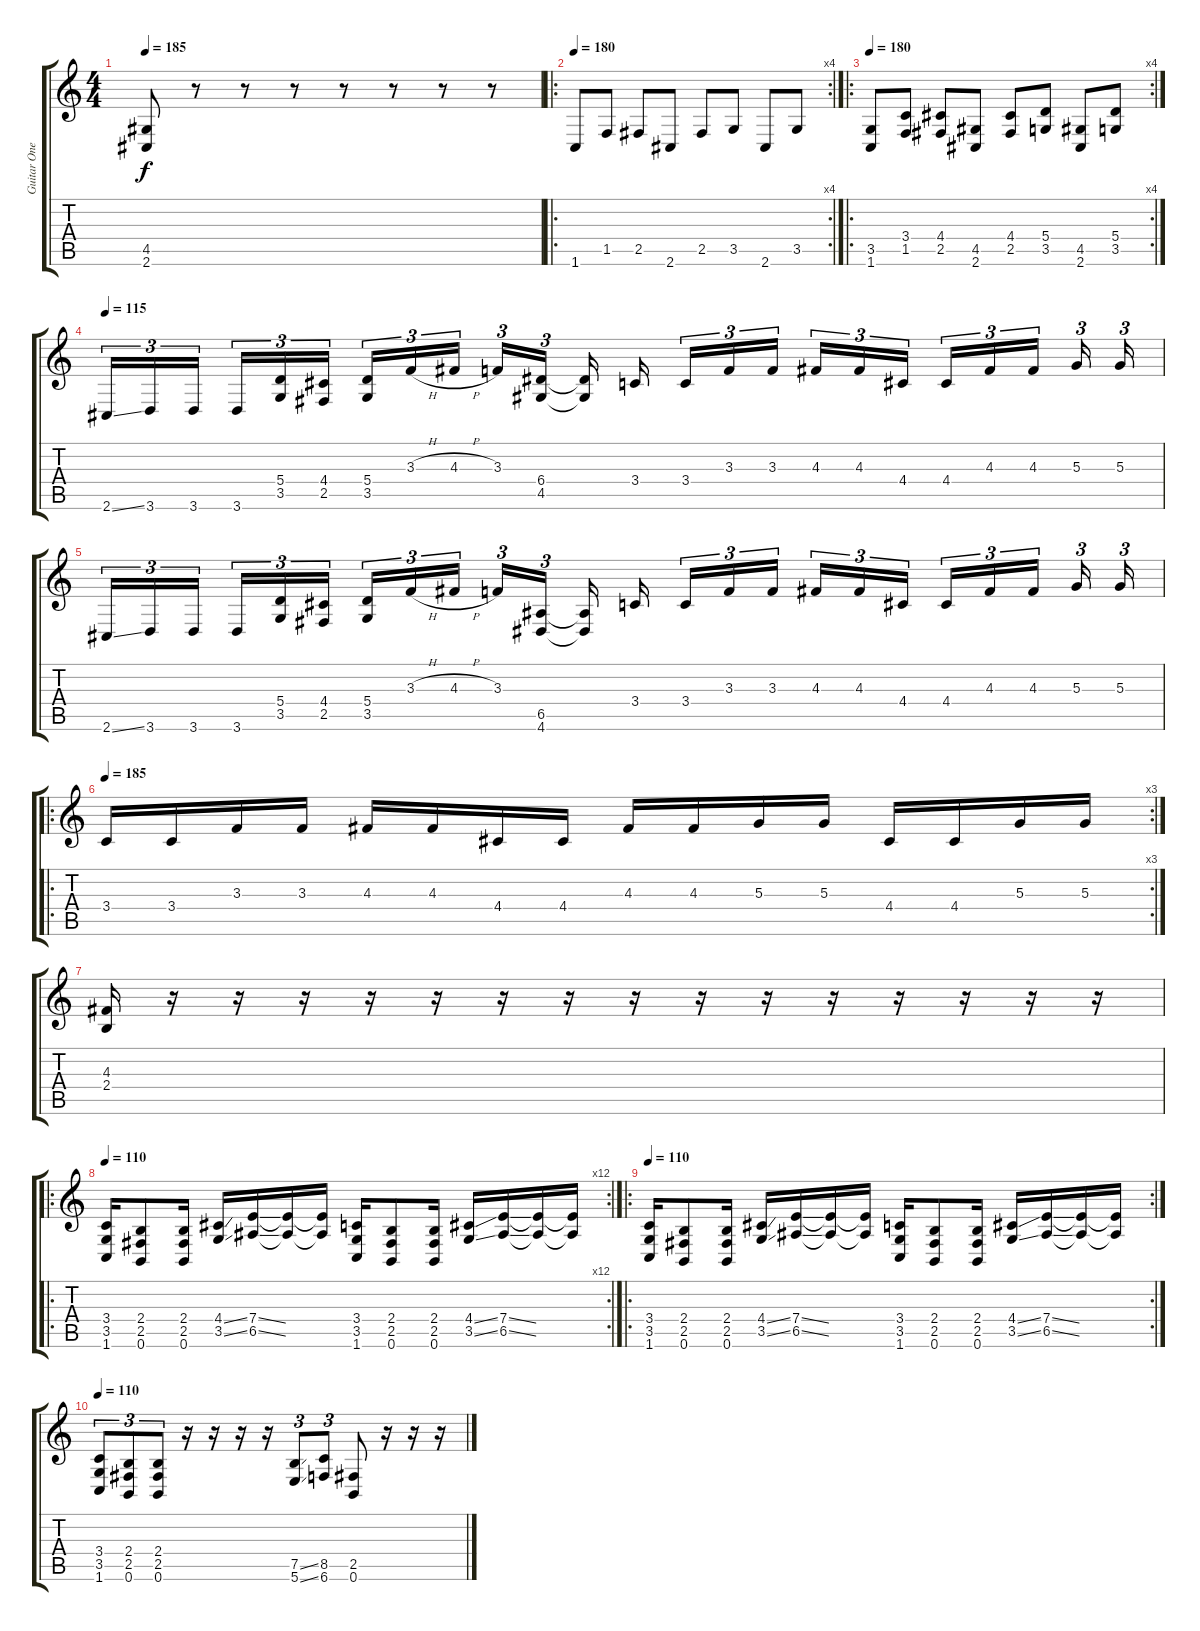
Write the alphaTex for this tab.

\track ("Guitar One" "Guitar One") {instrument distortionguitar}
\staff {score tabs}
\tuning (B3 Gb3 D3 A2 E2 B1) {hide}
\ts (4 4)
\tempo 185
\clef g2
\ks c
(4.5 2.6).8{dy f} r.8 r.8 r.8 r.8 r.8 r.8 r.8 |
\ro
\rc 4
\tempo 180
1.6.8 1.5.8 2.5.8 2.6.8 2.5.8 3.5.8 2.6.8 3.5.8 |
\ro
\rc 4
\tempo 180
(3.5 1.6).8 (3.4 1.5).8 (4.4 2.5).8 (4.5 2.6).8 (4.4 2.5).8 (5.4 3.5).8 (4.5 2.6).8 (5.4 3.5).8 |
\tempo 115
2.6{ss}.16{tu (3 2)} 3.6.16{tu (3 2)} 3.6.16{tu (3 2)} 3.6.16{tu (3 2)} (5.4 3.5).16{tu (3 2)} (4.4 2.5).16{tu (3 2)} (5.4 3.5).16{tu (3 2)} 3.3{h}.16{tu (3 2)} 4.3{h}.16{tu (3 2)} 3.3.16{tu (3 2)} (6.4 4.5).16{tu (3 2)} (6.4{t} 4.5{t}).16 3.4.16 3.4.16{tu (3 2)} 3.3.16{tu (3 2)} 3.3.16{tu (3 2)} 4.3.16{tu (3 2)} 4.3.16{tu (3 2)} 4.4.16{tu (3 2)} 4.4.16{tu (3 2)} 4.3.16{tu (3 2)} 4.3.16{tu (3 2)} 5.3.16{tu (3 2)} 5.3.16{tu (3 2)} |
2.6{ss}.16{tu (3 2)} 3.6.16{tu (3 2)} 3.6.16{tu (3 2)} 3.6.16{tu (3 2)} (5.4 3.5).16{tu (3 2)} (4.4 2.5).16{tu (3 2)} (5.4 3.5).16{tu (3 2)} 3.3{h}.16{tu (3 2)} 4.3{h}.16{tu (3 2)} 3.3.16{tu (3 2)} (6.5 4.6).16{tu (3 2)} (6.5{t} 4.6{t}).16 3.4.16 3.4.16{tu (3 2)} 3.3.16{tu (3 2)} 3.3.16{tu (3 2)} 4.3.16{tu (3 2)} 4.3.16{tu (3 2)} 4.4.16{tu (3 2)} 4.4.16{tu (3 2)} 4.3.16{tu (3 2)} 4.3.16{tu (3 2)} 5.3.16{tu (3 2)} 5.3.16{tu (3 2)} |
\ro
\rc 3
\tempo 185
3.4.16 3.4.16 3.3.16 3.3.16 4.3.16 4.3.16 4.4.16 4.4.16 4.3.16 4.3.16 5.3.16 5.3.16 4.4.16 4.4.16 5.3.16 5.3.16 |
(4.3 2.4).16 r.16 r.16 r.16 r.16 r.16 r.16 r.16 r.16 r.16 r.16 r.16 r.16 r.16 r.16 r.16 |
\ro
\rc 12
\tempo 110
(3.4 3.5 1.6).16 (2.4 2.5 0.6).8 (2.4 2.5 0.6).16 (4.4{ss} 3.5{ss}).16 (7.4{ss} 6.5{ss}).16 (7.4{t} 6.5{t}).16 (7.4{t} 6.5{t}).16 (3.4 3.5 1.6).16 (2.4 2.5 0.6).8 (2.4 2.5 0.6).16 (4.4{ss} 3.5{ss}).16 (7.4{ss} 6.5{ss}).16 (7.4{t} 6.5{t}).16 (7.4{t} 6.5{t}).16 |
\ro
\rc 2
\tempo 110
(3.4 3.5 1.6).16 (2.4 2.5 0.6).8 (2.4 2.5 0.6).16 (4.4{ss} 3.5{ss}).16 (7.4{ss} 6.5{ss}).16 (7.4{t} 6.5{t}).16 (7.4{t} 6.5{t}).16 (3.4 3.5 1.6).16 (2.4 2.5 0.6).8 (2.4 2.5 0.6).16 (4.4{ss} 3.5{ss}).16 (7.4{ss} 6.5{ss}).16 (7.4{t} 6.5{t}).16 (7.4{t} 6.5{t}).16 |
\tempo 110
(3.4 3.5 1.6).8{tu (3 2)} (2.4 2.5 0.6).8{tu (3 2)} (2.4 2.5 0.6).8{tu (3 2)} r.16 r.16 r.16 r.16 (7.5{ss} 5.6{ss}).8{tu (3 2)} (8.5 6.6).8{tu (3 2)} (2.5 0.6).8 r.16 r.16 r.16
